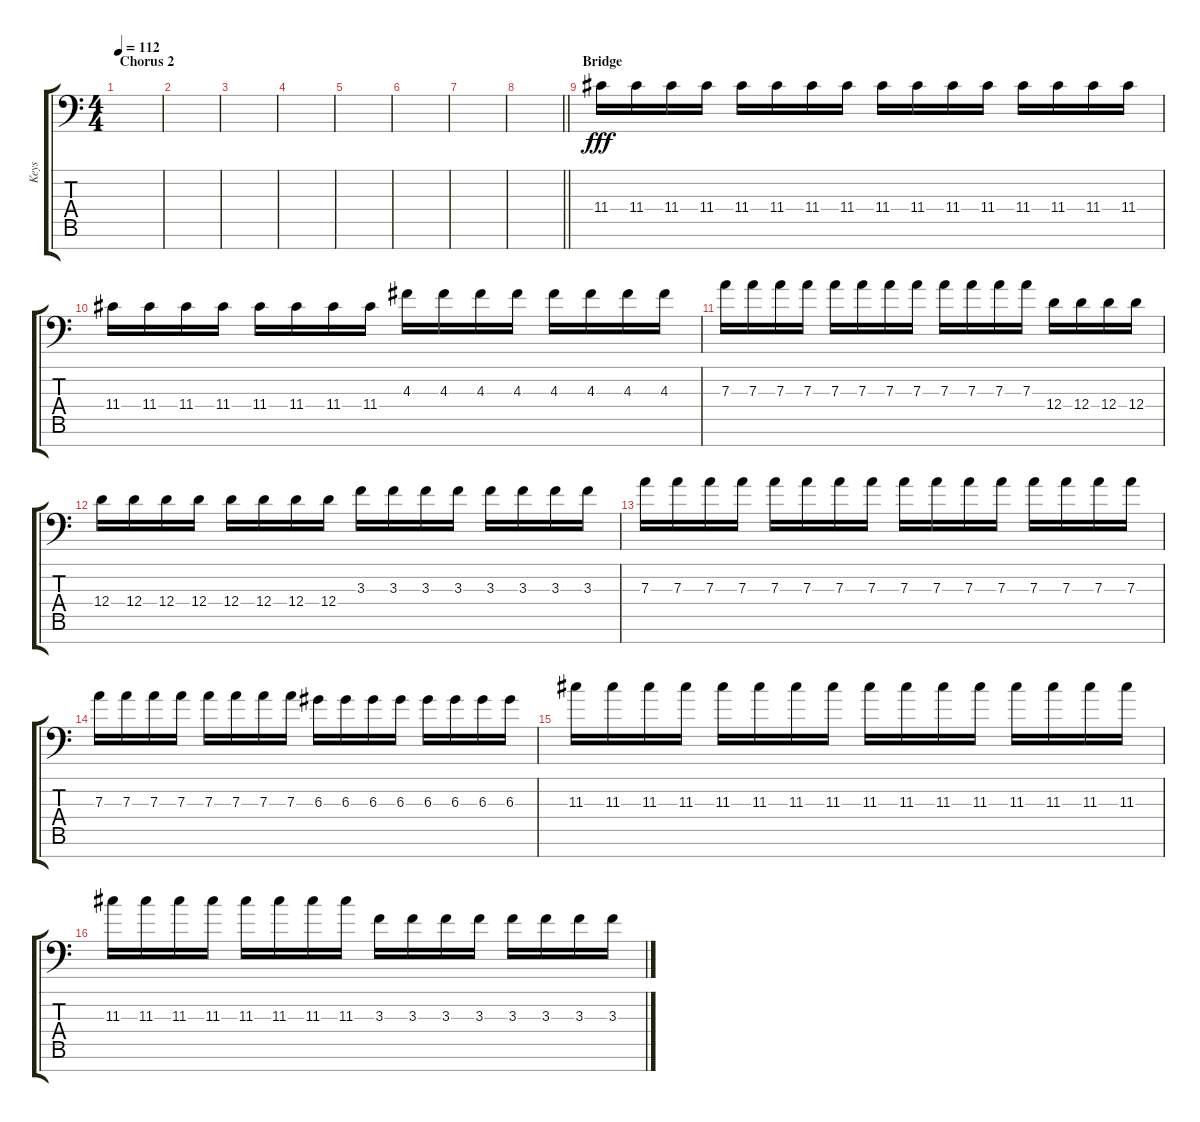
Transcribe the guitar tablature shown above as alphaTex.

\track ("Keys" "Keys") {instrument fx4atmosphere}
\staff {score tabs}
\tuning (D6 D5 D4 D3 D2 D1 D0) {hide}
\ts (4 4)
\section ("" "Chorus 2")
\tempo 112
\clef f4
\ks c
|
|
|
|
|
|
|
\barLineRight lightlight
|
\section ("" "Bridge")
11.4.16{dy fff volume 12} 11.4.16 11.4.16 11.4.16 11.4.16 11.4.16 11.4.16 11.4.16 11.4.16 11.4.16 11.4.16 11.4.16 11.4.16 11.4.16 11.4.16 11.4.16 |
11.4.16 11.4.16 11.4.16 11.4.16 11.4.16 11.4.16 11.4.16 11.4.16 4.3.16 4.3.16 4.3.16 4.3.16 4.3.16 4.3.16 4.3.16 4.3.16 |
7.3.16 7.3.16 7.3.16 7.3.16 7.3.16 7.3.16 7.3.16 7.3.16 7.3.16 7.3.16 7.3.16 7.3.16 12.4.16 12.4.16 12.4.16 12.4.16 |
12.4.16 12.4.16 12.4.16 12.4.16 12.4.16 12.4.16 12.4.16 12.4.16 3.3.16 3.3.16 3.3.16 3.3.16 3.3.16 3.3.16 3.3.16 3.3.16 |
7.3.16 7.3.16 7.3.16 7.3.16 7.3.16 7.3.16 7.3.16 7.3.16 7.3.16 7.3.16 7.3.16 7.3.16 7.3.16 7.3.16 7.3.16 7.3.16 |
7.3.16 7.3.16 7.3.16 7.3.16 7.3.16 7.3.16 7.3.16 7.3.16 6.3.16 6.3.16 6.3.16 6.3.16 6.3.16 6.3.16 6.3.16 6.3.16 |
11.3.16 11.3.16 11.3.16 11.3.16 11.3.16 11.3.16 11.3.16 11.3.16 11.3.16 11.3.16 11.3.16 11.3.16 11.3.16 11.3.16 11.3.16 11.3.16 |
11.3.16 11.3.16 11.3.16 11.3.16 11.3.16 11.3.16 11.3.16 11.3.16 3.3.16 3.3.16 3.3.16 3.3.16 3.3.16 3.3.16 3.3.16 3.3.16
